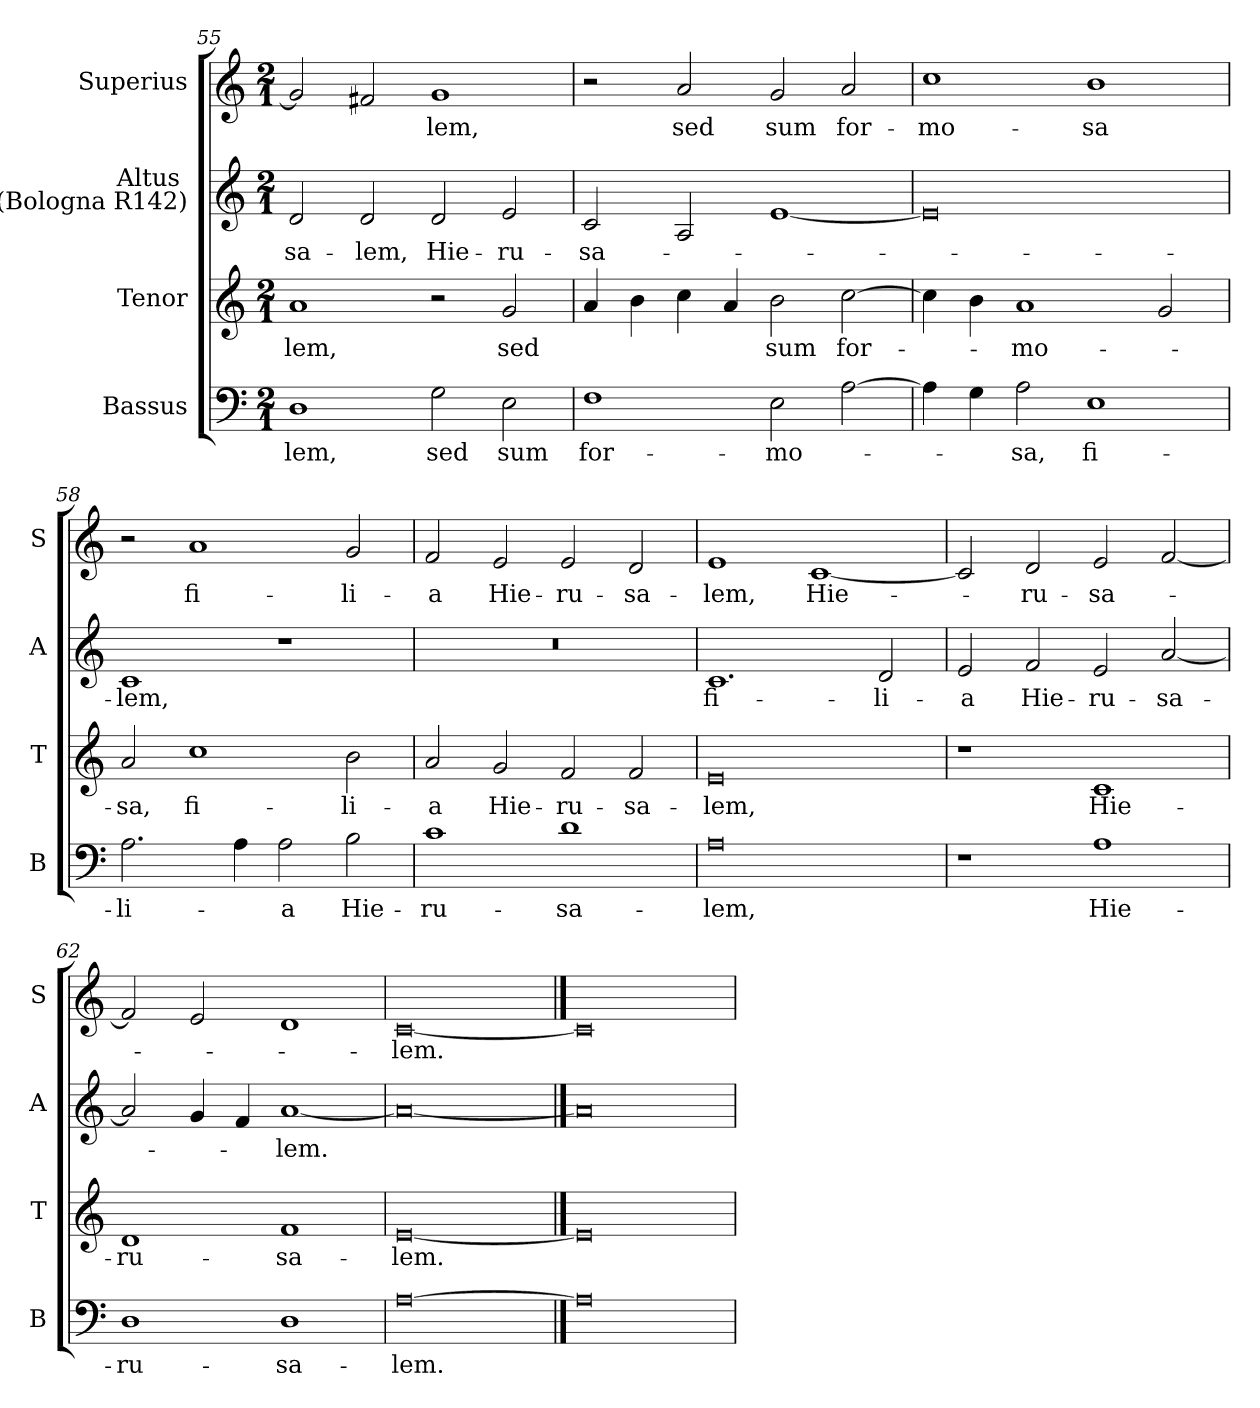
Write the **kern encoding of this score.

**kern	**text	**kern	**text	**kern	**text	**kern	**text
*part4	*part4	*part3	*part3	*part2	*part2	*part1	*part1
*staff4	*staff4	*staff3	*staff3	*staff2	*staff2	*staff1	*staff1
*I"Bassus	*	*I"Tenor	*	*I"Altus \n(Bologna R142)	*	*I"Superius	*
*I'B	*	*I'T	*	*I'A	*	*I'S	*
*clefF4	*	*clefG2	*	*clefG2	*	*clefG2	*
*k[]	*	*k[]	*	*k[]	*	*k[]	*
*C:	*	*C:	*	*C:	*	*C:	*
*M2/1	*	*M2/1	*	*M2/1	*	*M2/1	*
=55	=55	=55	=55	=55	=55	=55	=55
1D	-lem,	1a	-lem,	2d	-sa-	2g]	.
.	.	.	.	2d	-lem,	2f#X	.
2G	sed	2r	.	2d	Hie-	1g	-lem,
2E	sum	2g	sed	2e	-ru-	.	.
=56	=56	=56	=56	=56	=56	=56	=56
1F	for-	4a	.	2c	-sa-	2r	.
.	.	4b	.	.	.	.	.
.	.	4cc	.	2A	.	2a	sed
.	.	4a	.	.	.	.	.
2E	-mo-	2b	sum	[1e	.	2g	sum
[2A	.	[2cc	for-	.	.	2a	for-
=57	=57	=57	=57	=57	=57	=57	=57
4A]	.	4cc]	.	0e]	.	1cc	-mo-
4G	.	4b	.	.	.	.	.
2A	-sa,	1a	-mo-	.	.	.	.
1E	fi-	.	.	.	.	1b	-sa
.	.	2g	.	.	.	.	.
=58	=58	=58	=58	=58	=58	=58	=58
2.A	-li-	2a	-sa,	1c	-lem,	2r	.
.	.	1cc	fi-	.	.	1a	fi-
4A	.	.	.	.	.	.	.
2A	-a	.	.	1r	.	.	.
2B	Hie-	2b	-li-	.	.	2g	-li-
=59	=59	=59	=59	=59	=59	=59	=59
1c	-ru-	2a	-a	0r	.	2f	-a
.	.	2g	Hie-	.	.	2e	Hie-
1d	-sa-	2f	-ru-	.	.	2e	-ru-
.	.	2f	-sa-	.	.	2d	-sa-
=60	=60	=60	=60	=60	=60	=60	=60
0A	-lem,	0e	-lem,	1.c	fi-	1e	-lem,
.	.	.	.	.	.	[1c	Hie-
.	.	.	.	2d	-li-	.	.
=61	=61	=61	=61	=61	=61	=61	=61
1r	.	1r	.	2e	-a	2c]	.
.	.	.	.	2f	Hie-	2d	-ru-
1A	Hie-	1c	Hie-	2e	-ru-	2e	-sa-
.	.	.	.	[2a	-sa-	[2f	.
=62	=62	=62	=62	=62	=62	=62	=62
1D	-ru-	1d	-ru-	2a]	.	2f]	.
.	.	.	.	4g	.	2e	.
.	.	.	.	4f	.	.	.
1D	-sa-	1f	-sa-	[1a	-lem.	1d	.
=63	=63	=63	=63	=63	=63	=63	=63
[0A	-lem.	[0e	-lem.	0a_	.	[0c	-lem.
==64	==64	==64	==64	==64	==64	==64	==64
0A]	.	0e]	.	0a]	.	0c]	.
=	=	=	=	=	=	=	=
*-	*-	*-	*-	*-	*-	*-	*-
